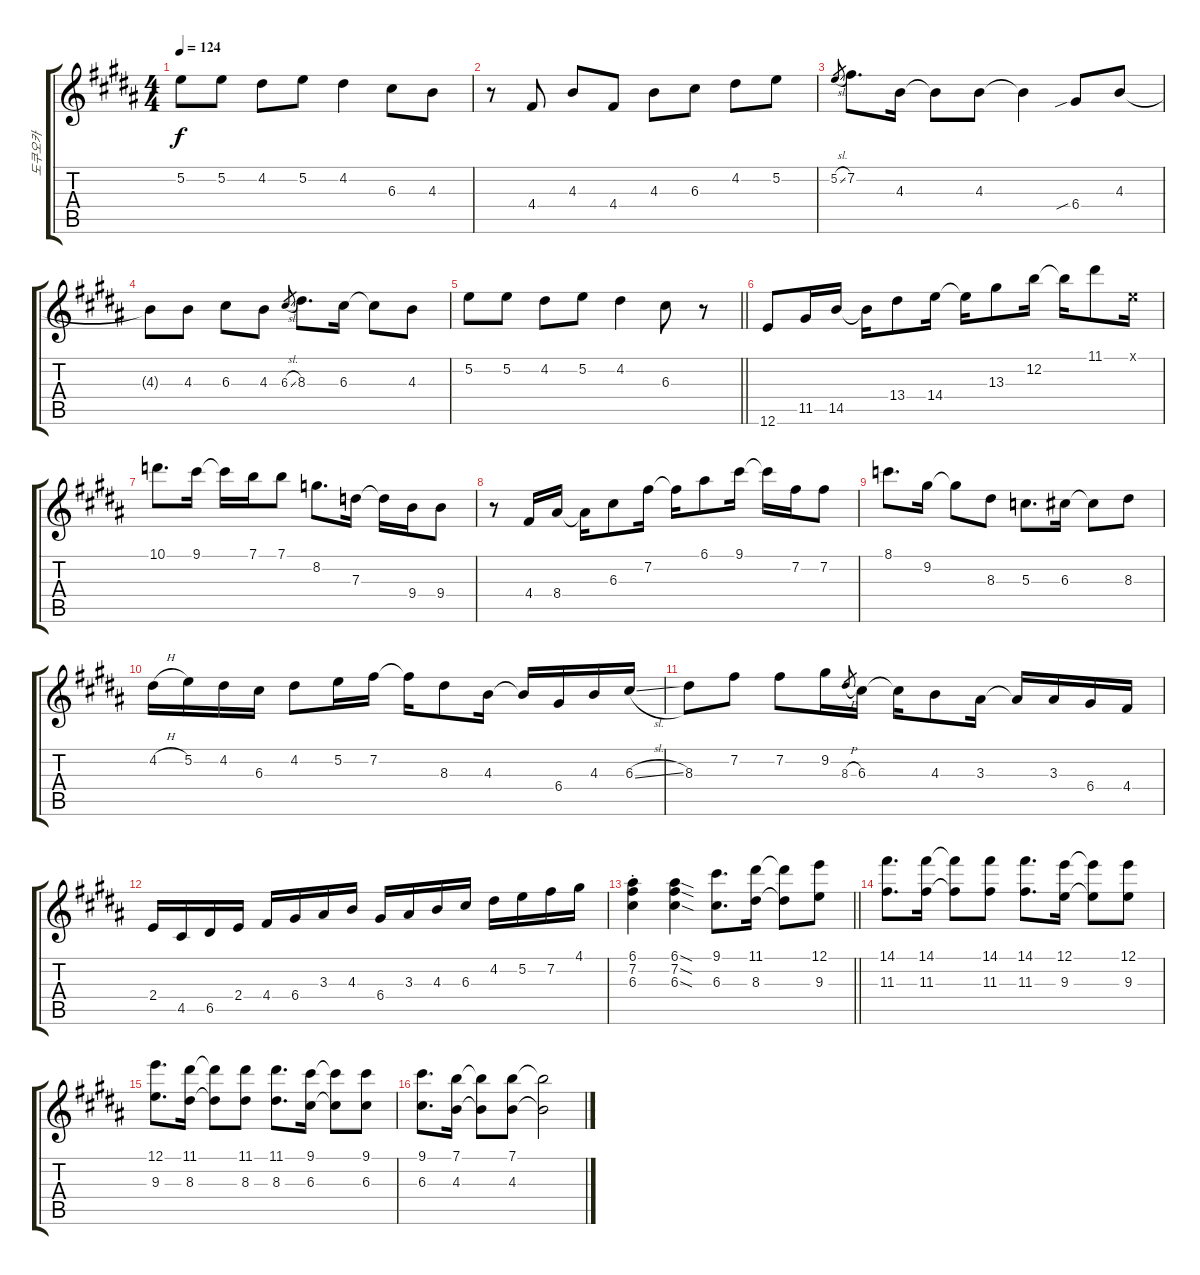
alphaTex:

\track ("도쿠오카" "도쿠오카") {instrument acousticguitarsteel}
\staff {score tabs}
\tuning (E4 B3 G3 D3 A2 E2) {hide}
\ts (4 4)
\tempo 124
\clef g2
\ks b
5.2.8{dy f} 5.2.8 4.2.8 5.2.8 4.2.4 6.3.8 4.3.8 |
r.8 4.4.8 4.3.8 4.4.8 4.3.8 6.3.8 4.2.8 5.2.8 |
5.2{sl}.8{gr} 7.2.8{d} 4.3.16 4.3{t}.8 4.3.8 4.3{t}.4 6.4{sib}.8 4.3.8 |
4.3{t}.8 4.3.8 6.3.8 4.3.8 6.3{sl}.8{gr} 8.3.8{d} 6.3.16 6.3{t}.8 4.3.8 |
\barLineRight lightlight
5.2.8 5.2.8 4.2.8 5.2.8 4.2.4 6.3.8 r.8 |
12.6.8 11.5.16 14.5.16 14.5{t}.16 13.4.8 14.4.16 14.4{t}.16 13.3.8 12.2.16 12.2{t}.16 11.1.8 0.1{x}.16 |
10.1.8{d} 9.1.16 9.1{t}.16 7.1.16 7.1.8 8.2.8{d} 7.3.16 7.3{t}.16 9.4.16 9.4.8 |
r.8 4.4.16 8.4.16 8.4{t}.16 6.3.8 7.2.16 7.2{t}.16 6.1.8 9.1.16 9.1{t}.16 7.2.16 7.2.8 |
8.1.8{d} 9.2.16 9.2{t}.8 8.3.8 5.3.8{d} 6.3.16 6.3{t}.8 8.3.8 |
4.2{h}.16 5.2.16 4.2.16 6.3.16 4.2.8 5.2.16 7.2.16 7.2{t}.16 8.3.8 4.3.16 4.3{t}.16 6.4.16 4.3.16 6.3{sl}.16 |
8.3.8 7.2.8 7.2.8 9.2.16 8.3{h}.8{gr} 6.3.16 6.3{t}.16 4.3.8 3.3.16 3.3{t}.16 3.3.16 6.4.16 4.4.16 |
2.4.16 4.5.16 6.5.16 2.4.16 4.4.16 6.4.16 3.3.16 4.3.16 6.4.16 3.3.16 4.3.16 6.3.16 4.2.16 5.2.16 7.2.16 4.1.16 |
\barLineRight lightlight
(6.1{st} 7.2{st} 6.3{st}).4 (6.1{sod} 7.2{sod} 6.3{sod}).4 (9.1 6.3).8{d} (11.1 8.3).16 (11.1{t} 8.3{t}).8 (12.1 9.3).8 |
(14.1 11.3).8{d} (14.1 11.3).16 (14.1{t} 11.3{t}).8 (14.1 11.3).8 (14.1 11.3).8{d} (12.1 9.3).16 (12.1{t} 9.3{t}).8 (12.1 9.3).8 |
(12.1 9.3).8{d} (11.1 8.3).16 (11.1{t} 8.3{t}).8 (11.1 8.3).8 (11.1 8.3).8{d} (9.1 6.3).16 (9.1{t} 6.3{t}).8 (9.1 6.3).8 |
(9.1 6.3).8{d} (7.1 4.3).16 (7.1{t} 4.3{t}).8 (7.1 4.3).8 (7.1{t} 4.3{t}).2
